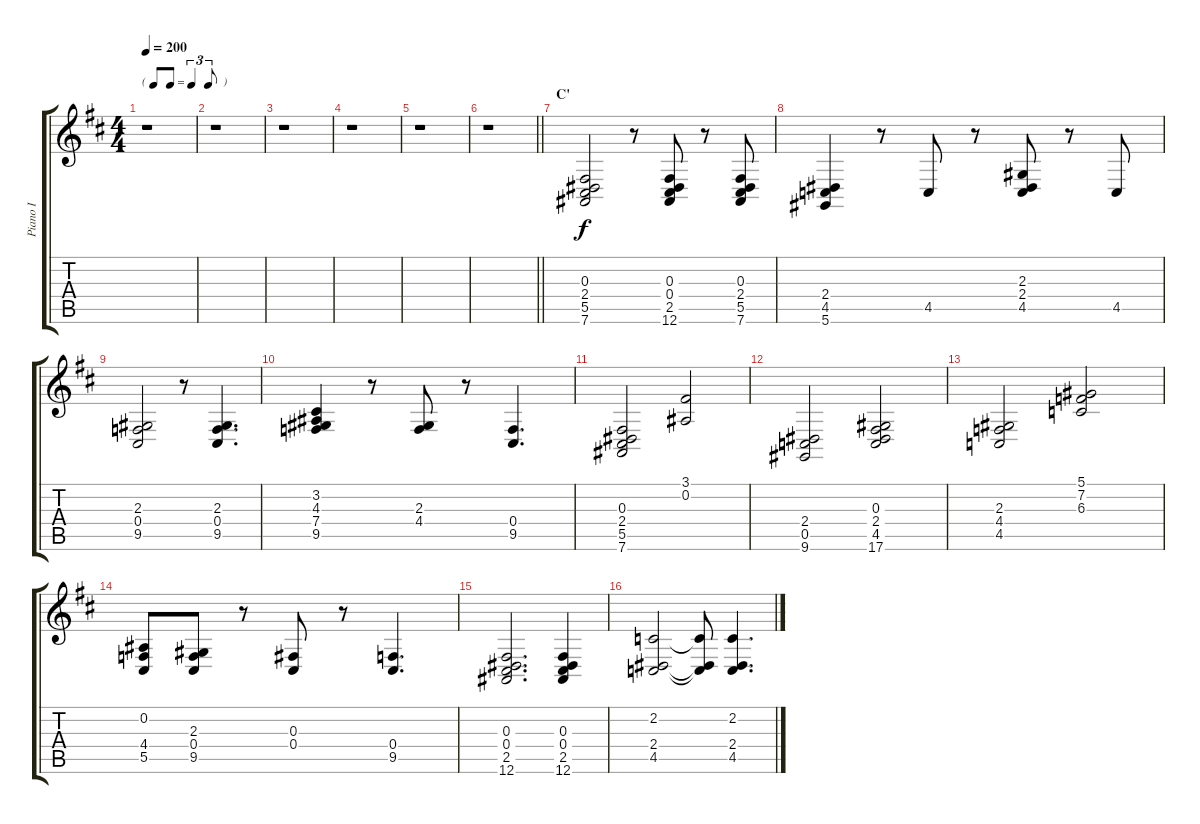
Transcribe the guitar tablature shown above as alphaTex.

\track ("Piano I" "Piano I") {instrument brightacousticpiano}
\staff {score tabs}
\tuning (Eb4 Bb3 Gb3 Db3 Ab2 Eb2) {hide}
\ts (4 4)
\tf triplet8th
\tempo 200
\clef g2
\ks d
r.1{dy f} |
r.1 |
r.1 |
r.1 |
r.1 |
\barLineRight lightlight
r.1 |
\section ("" "C'")
(0.3 2.4 5.5 7.6).2 r.8 (0.3 0.4 2.5 12.6).8 r.8 (0.3 2.4 5.5 7.6).8 |
(2.4 4.5 5.6).4 r.8 4.5.8 r.8 (2.3 2.4 4.5).8 r.8 4.5.8 |
(2.3 0.4 9.5).2 r.8 (2.3 0.4 9.5).4{d} |
(3.2 4.3 7.4 9.5).4 r.8 (2.3 4.4).8 r.8 (0.4 9.5).4{d} |
(0.3 2.4 5.5 7.6).2 (3.1 0.2).2 |
(2.4 0.5 9.6).2 (0.3 2.4 4.5 17.6).2 |
(2.3 4.4 4.5).2 (5.1 7.2 6.3).2 |
(0.2 4.4 5.5).8 (2.3 0.4 9.5).8 r.8 (0.3 0.4).8 r.8 (0.4 9.5).4{d} |
(0.3 0.4 2.5 12.6).2{d} (0.3 0.4 2.5 12.6).4 |
(2.2 2.4 4.5).2 (2.2{t} 2.4{t} 4.5{t}).8 (2.2 2.4 4.5).4{d}
